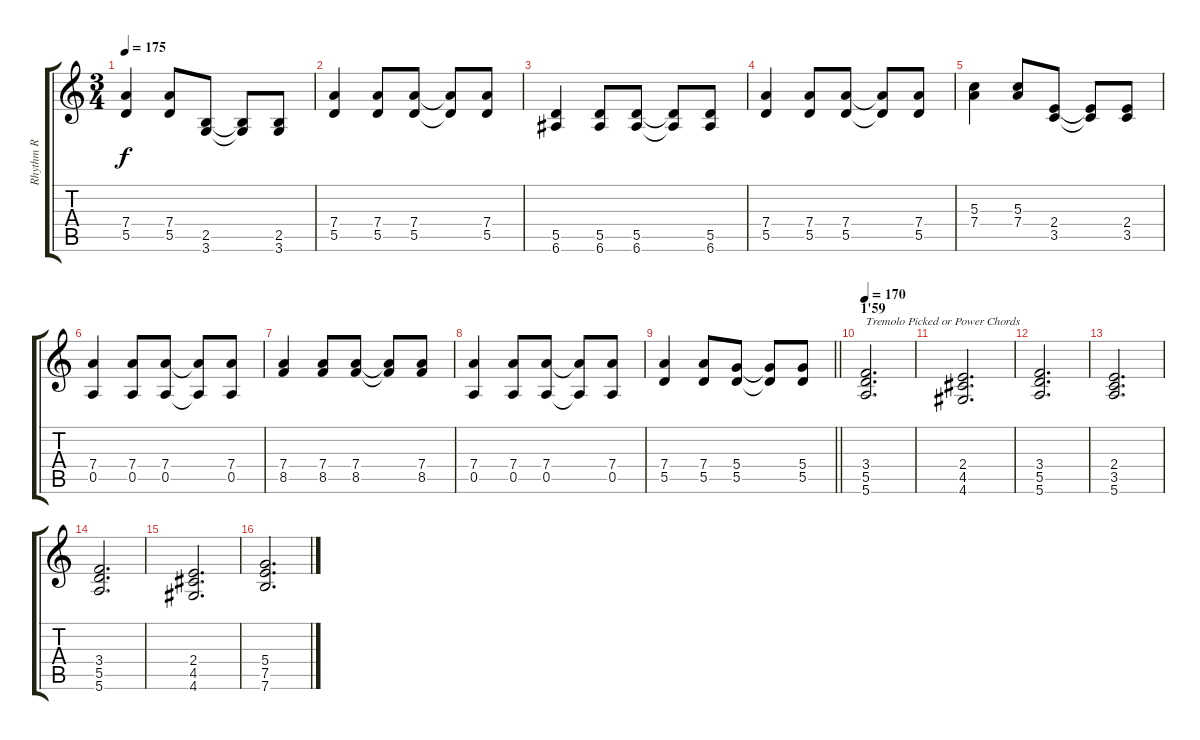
\track ("Rhythm R" "Rhythm R") {instrument distortionguitar}
\staff {score tabs}
\tuning (E4 B3 G3 D3 A2 E2) {hide}
\ts (3 4)
\tempo 175
\clef g2
\ks c
(7.4 5.5).4{dy f} (7.4 5.5).8 (2.5 3.6).8 (2.5{t} 3.6{t}).8 (2.5 3.6).8 |
(7.4 5.5).4 (7.4 5.5).8 (7.4 5.5).8 (7.4{t} 5.5{t}).8 (7.4 5.5).8 |
(5.5 6.6).4 (5.5 6.6).8 (5.5 6.6).8 (5.5{t} 6.6{t}).8 (5.5 6.6).8 |
(7.4 5.5).4 (7.4 5.5).8 (7.4 5.5).8 (7.4{t} 5.5{t}).8 (7.4 5.5).8 |
(5.3 7.4).4 (5.3 7.4).8 (2.4 3.5).8 (2.4{t} 3.5{t}).8 (2.4 3.5).8 |
(7.4 0.5).4 (7.4 0.5).8 (7.4 0.5).8 (7.4{t} 0.5{t}).8 (7.4 0.5).8 |
(7.4 8.5).4 (7.4 8.5).8 (7.4 8.5).8 (7.4{t} 8.5{t}).8 (7.4 8.5).8 |
(7.4 0.5).4 (7.4 0.5).8 (7.4 0.5).8 (7.4{t} 0.5{t}).8 (7.4 0.5).8 |
\barLineRight lightlight
(7.4 5.5).4 (7.4 5.5).8 (5.4 5.5).8 (5.4{t} 5.5{t}).8 (5.4 5.5).8 |
\section ("" "1'59")
\tempo 170
(3.4 5.5 5.6).2{d txt "Tremolo Picked or Power Chords"} |
(2.4 4.5 4.6).2{d} |
(3.4 5.5 5.6).2{d} |
(2.4 3.5 5.6).2{d} |
(3.4 5.5 5.6).2{d} |
(2.4 4.5 4.6).2{d} |
(5.4 7.5 7.6).2{d}
